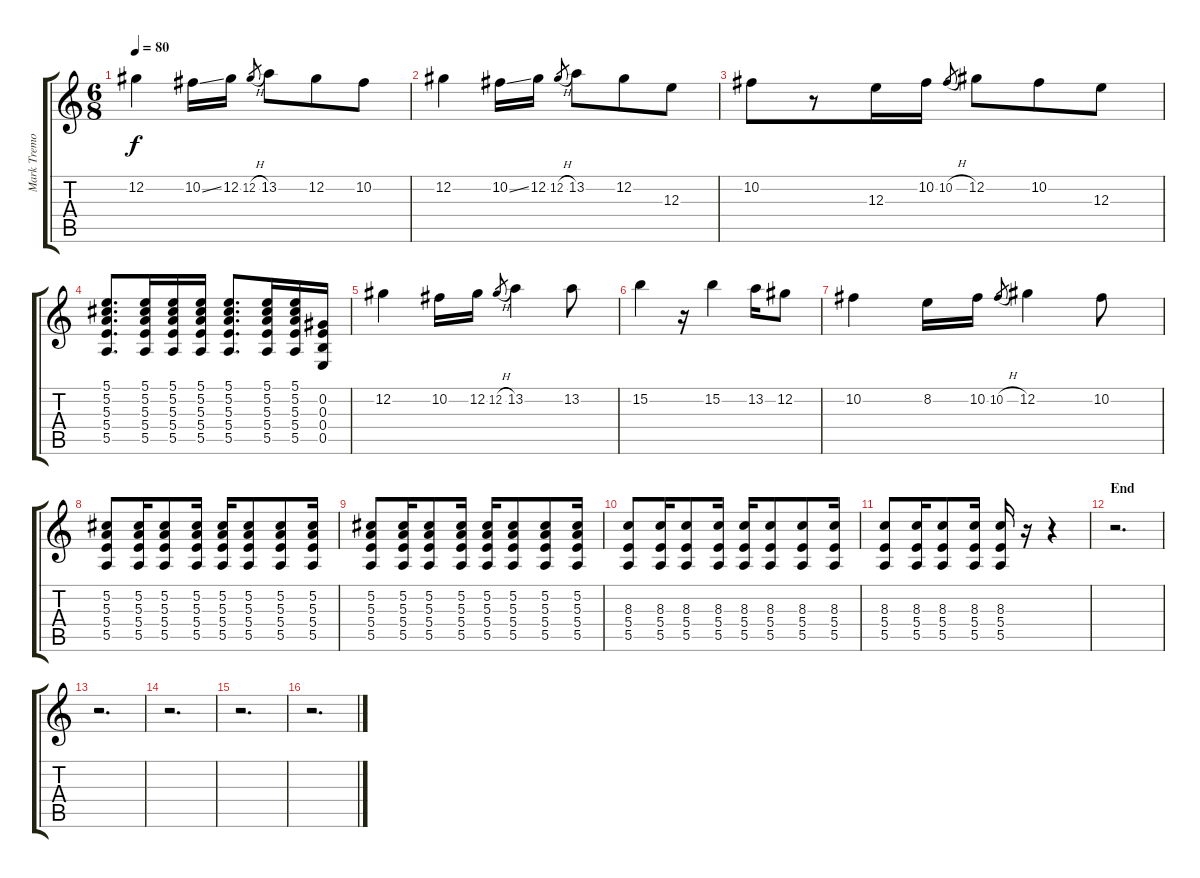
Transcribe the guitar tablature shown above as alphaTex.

\track ("Mark Tremonti 2nd" "Mark Tremo") {instrument distortionguitar}
\staff {score tabs}
\tuning (B3 Ab3 E3 B2 E2 B1) {hide}
\ts (6 8)
\tempo 80
\clef g2
\ks c
12.2.4{dy f} 10.2{ss}.16 12.2.16 12.2{h}.8{gr} 13.2.8 12.2.8 10.2.8 |
12.2.4 10.2{ss}.16 12.2.16 12.2{h}.8{gr} 13.2.8 12.2.8 12.3.8 |
10.2.8 r.8 12.3.16 10.2.16 10.2{h}.8{gr} 12.2.8 10.2.8 12.3.8 |
(5.1 5.2 5.3 5.4 5.5).8{d} (5.1 5.2 5.3 5.4 5.5).16 (5.1 5.2 5.3 5.4 5.5).16 (5.1 5.2 5.3 5.4 5.5).16 (5.1 5.2 5.3 5.4 5.5).8{d} (5.1 5.2 5.3 5.4 5.5).16 (5.1 5.2 5.3 5.4 5.5).16 (0.2 0.3 0.4 0.5).16 |
12.2.4 10.2.16 12.2.16 12.2{h}.8{gr} 13.2.4 13.2.8 |
15.2.4 r.16 15.2.4 13.2.16 12.2.8 |
10.2.4 8.2.16 10.2.16 10.2{h}.8{gr} 12.2.4 10.2.8 |
(5.2 5.3 5.4 5.5).8 (5.2 5.3 5.4 5.5).16 (5.2 5.3 5.4 5.5).8 (5.2 5.3 5.4 5.5).16 (5.2 5.3 5.4 5.5).16 (5.2 5.3 5.4 5.5).8 (5.2 5.3 5.4 5.5).8 (5.2 5.3 5.4 5.5).16 |
(5.2 5.3 5.4 5.5).8 (5.2 5.3 5.4 5.5).16 (5.2 5.3 5.4 5.5).8 (5.2 5.3 5.4 5.5).16 (5.2 5.3 5.4 5.5).16 (5.2 5.3 5.4 5.5).8 (5.2 5.3 5.4 5.5).8 (5.2 5.3 5.4 5.5).16 |
(8.3 5.4 5.5).8 (8.3 5.4 5.5).16 (8.3 5.4 5.5).8 (8.3 5.4 5.5).16 (8.3 5.4 5.5).16 (8.3 5.4 5.5).8 (8.3 5.4 5.5).8 (8.3 5.4 5.5).16 |
(8.3 5.4 5.5).8 (8.3 5.4 5.5).16 (8.3 5.4 5.5).8 (8.3 5.4 5.5).16 (8.3 5.4 5.5).16 r.16 r.4 |
\section ("" "End")
r.2{d} |
r.2{d} |
r.2{d} |
r.2{d} |
r.2{d}
